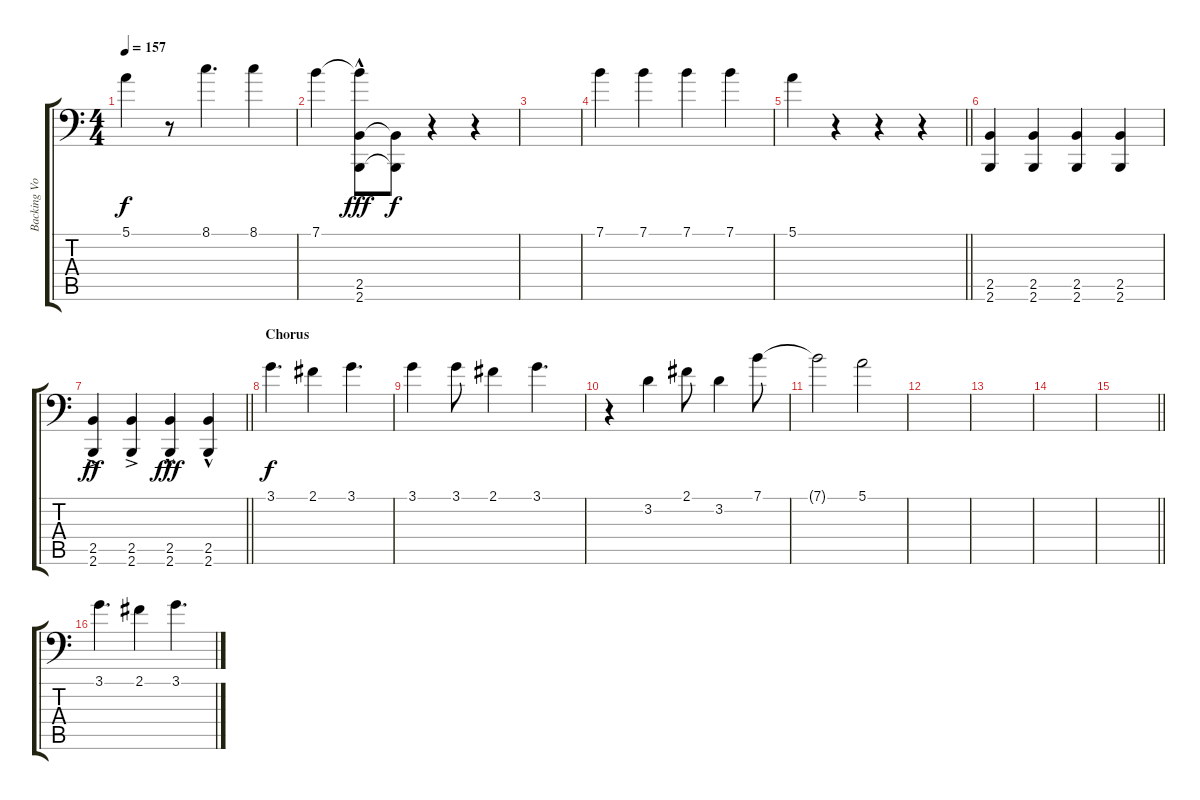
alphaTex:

\track ("Backing Vocals" "Backing Vo") {instrument lead6voice}
\staff {score tabs}
\tuning (E4 B3 G3 D3 A2 A1) {hide}
\ts (4 4)
\tempo 157
\clef f4
\ks c
5.1.4{dy f} r.8 8.1.4{d} 8.1.4 |
7.1.4 (7.1{t} 2.5{hac} 2.6{hac}).8{dy fff} (2.5{t} 2.6{t}).8{dy f} r.4 r.4 |
|
7.1.4 7.1.4 7.1.4 7.1.4 |
\barLineRight lightlight
5.1.4 r.4 r.4 r.4 |
(2.5 2.6).4 (2.5 2.6).4 (2.5 2.6).4 (2.5 2.6).4 |
\barLineRight lightlight
(2.5{ac} 2.6{ac}).4{dy ff} (2.5{ac} 2.6{ac}).4 (2.5{hac} 2.6{hac}).4{dy fff} (2.5{hac} 2.6{hac}).4 |
\section ("" "Chorus")
3.1.4{d dy f} 2.1.4 3.1.4{d} |
3.1.4 3.1.8 2.1.4 3.1.4{d} |
r.4 3.2.4 2.1.8 3.2.4 7.1.8 |
7.1{t}.2 5.1.2 |
|
|
|
\barLineRight lightlight
|
\section ("" "")
3.1.4{d} 2.1.4 3.1.4{d}
